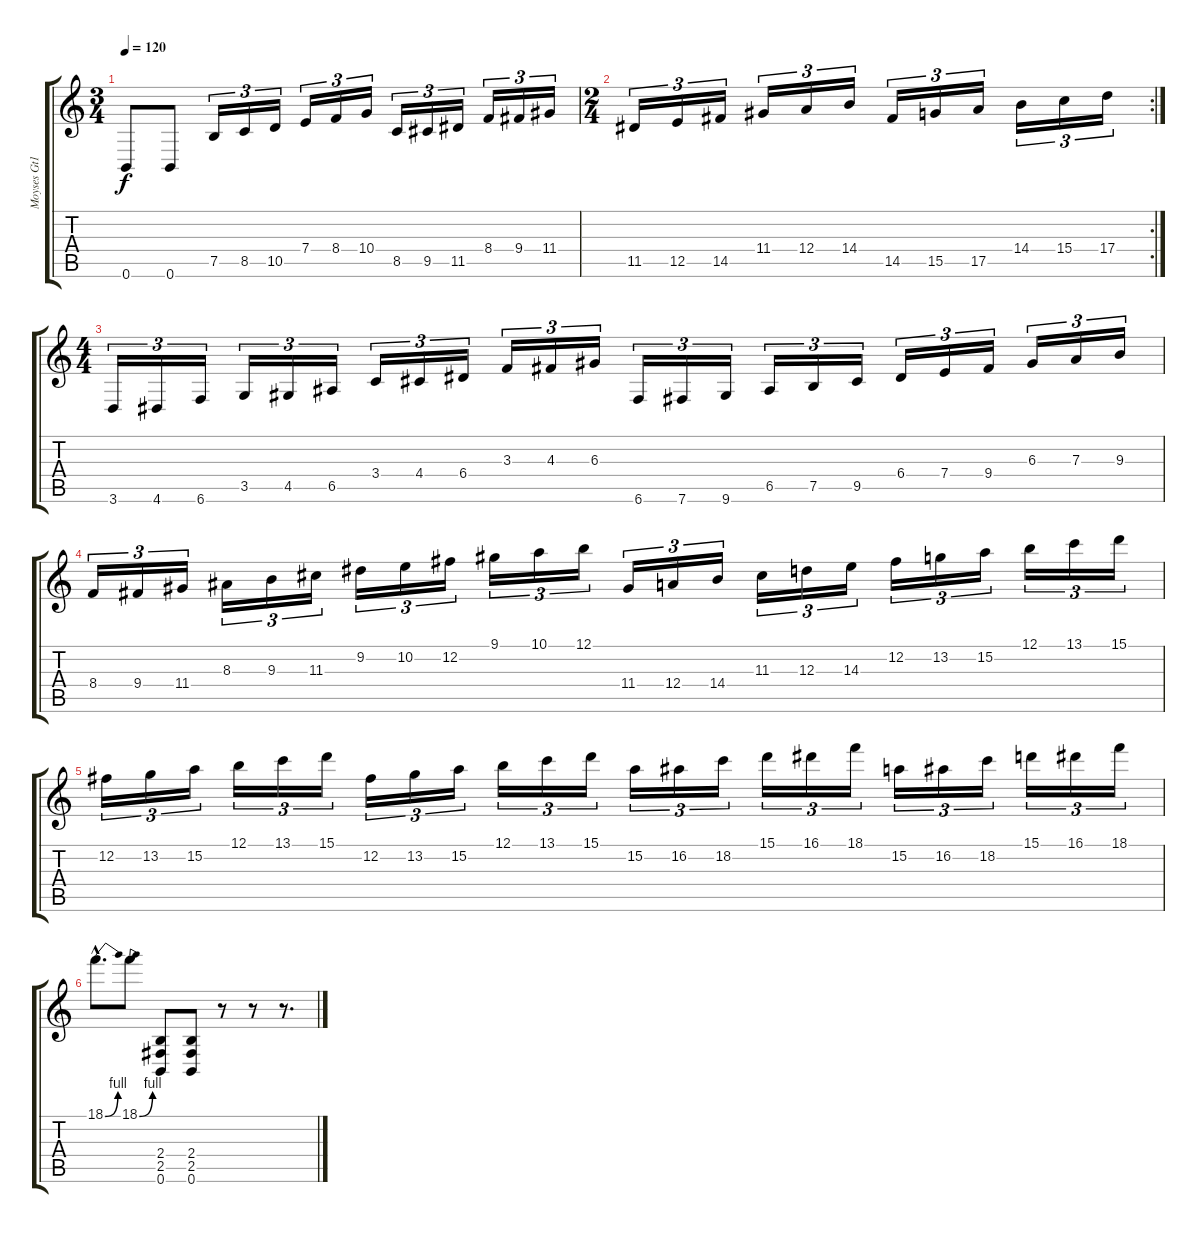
\track ("Moyses Gt1" "Moyses Gt1") {instrument distortionguitar}
\staff {score tabs}
\tuning (B3 Gb3 D3 A2 E2 B1) {hide}
\ts (3 4)
\tempo 120
\clef g2
\ks c
0.6.8{dy f} 0.6.8 7.5.16{tu (3 2)} 8.5.16{tu (3 2)} 10.5.16{tu (3 2)} 7.4.16{tu (3 2)} 8.4.16{tu (3 2)} 10.4.16{tu (3 2)} 8.5.16{tu (3 2)} 9.5.16{tu (3 2)} 11.5.16{tu (3 2)} 8.4.16{tu (3 2)} 9.4.16{tu (3 2)} 11.4.16{tu (3 2)} |
\rc 2
\ts (2 4)
11.5.16{tu (3 2)} 12.5.16{tu (3 2)} 14.5.16{tu (3 2)} 11.4.16{tu (3 2)} 12.4.16{tu (3 2)} 14.4.16{tu (3 2)} 14.5.16{tu (3 2)} 15.5.16{tu (3 2)} 17.5.16{tu (3 2)} 14.4.16{tu (3 2)} 15.4.16{tu (3 2)} 17.4.16{tu (3 2)} |
\ts (4 4)
3.6.16{tu (3 2)} 4.6.16{tu (3 2)} 6.6.16{tu (3 2)} 3.5.16{tu (3 2)} 4.5.16{tu (3 2)} 6.5.16{tu (3 2)} 3.4.16{tu (3 2)} 4.4.16{tu (3 2)} 6.4.16{tu (3 2)} 3.3.16{tu (3 2)} 4.3.16{tu (3 2)} 6.3.16{tu (3 2)} 6.6.16{tu (3 2)} 7.6.16{tu (3 2)} 9.6.16{tu (3 2)} 6.5.16{tu (3 2)} 7.5.16{tu (3 2)} 9.5.16{tu (3 2)} 6.4.16{tu (3 2)} 7.4.16{tu (3 2)} 9.4.16{tu (3 2)} 6.3.16{tu (3 2)} 7.3.16{tu (3 2)} 9.3.16{tu (3 2)} |
8.4.16{tu (3 2)} 9.4.16{tu (3 2)} 11.4.16{tu (3 2)} 8.3.16{tu (3 2)} 9.3.16{tu (3 2)} 11.3.16{tu (3 2)} 9.2.16{tu (3 2)} 10.2.16{tu (3 2)} 12.2.16{tu (3 2)} 9.1.16{tu (3 2)} 10.1.16{tu (3 2)} 12.1.16{tu (3 2)} 11.4.16{tu (3 2)} 12.4.16{tu (3 2)} 14.4.16{tu (3 2)} 11.3.16{tu (3 2)} 12.3.16{tu (3 2)} 14.3.16{tu (3 2)} 12.2.16{tu (3 2)} 13.2.16{tu (3 2)} 15.2.16{tu (3 2)} 12.1.16{tu (3 2)} 13.1.16{tu (3 2)} 15.1.16{tu (3 2)} |
12.2.16{tu (3 2)} 13.2.16{tu (3 2)} 15.2.16{tu (3 2)} 12.1.16{tu (3 2)} 13.1.16{tu (3 2)} 15.1.16{tu (3 2)} 12.2.16{tu (3 2)} 13.2.16{tu (3 2)} 15.2.16{tu (3 2)} 12.1.16{tu (3 2)} 13.1.16{tu (3 2)} 15.1.16{tu (3 2)} 15.2.16{tu (3 2)} 16.2.16{tu (3 2)} 18.2.16{tu (3 2)} 15.1.16{tu (3 2)} 16.1.16{tu (3 2)} 18.1.16{tu (3 2)} 15.2.16{tu (3 2)} 16.2.16{tu (3 2)} 18.2.16{tu (3 2)} 15.1.16{tu (3 2)} 16.1.16{tu (3 2)} 18.1.16{tu (3 2)} |
18.1{be (bend 0 0 60 4) hac}.8{d} 18.1{be (bend 0 0 60 4)}.8 (2.4 2.5 0.6).8 (2.4 2.5 0.6).8 r.8 r.8 r.8{d}
